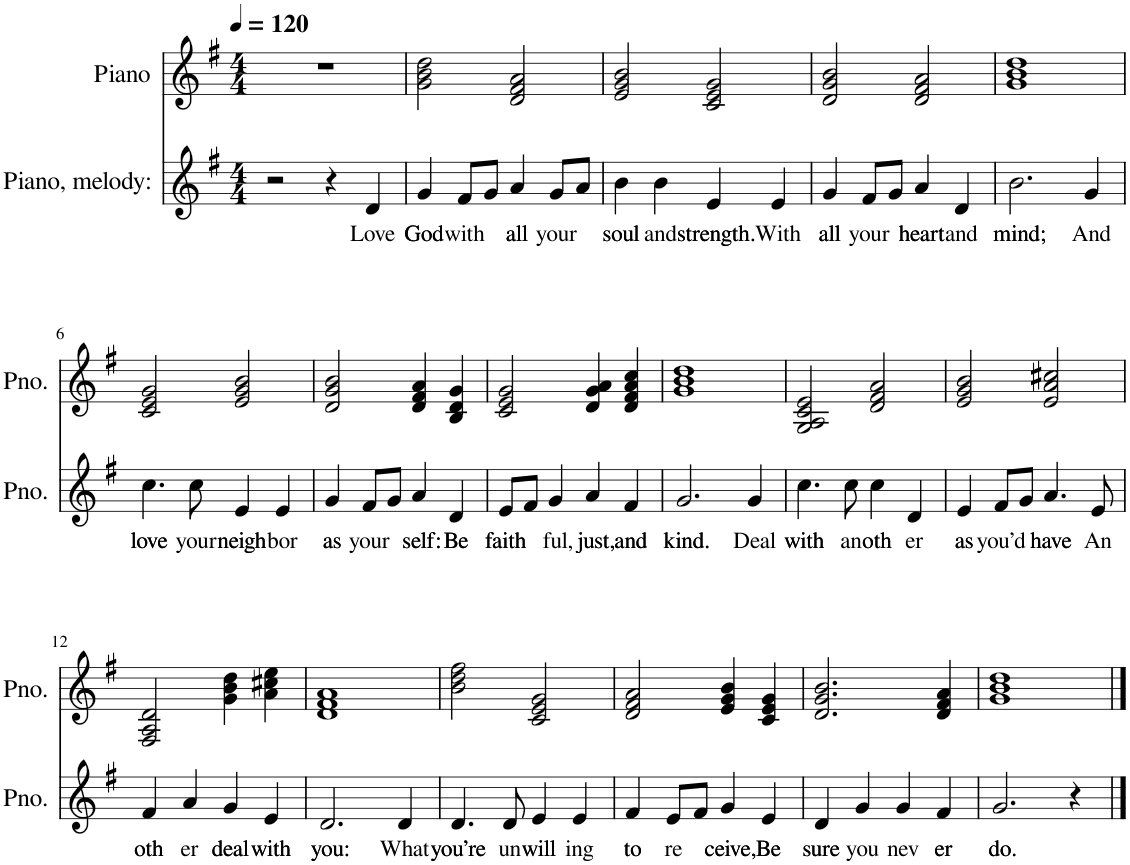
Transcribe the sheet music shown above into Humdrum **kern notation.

**kern	**text	**kern
*part2	*part2	*part1
*staff2	*staff2	*staff1
*I"Piano, melody:	*	*I"Piano
*I'Pno.	*	*I'Pno.
*clefG2	*	*clefG2
*k[f#]	*	*k[f#]
*M4/4	*	*M4/4
*MM120	*	*MM120
=1	=1	=1
2r	.	1r
4r	.	.
!	!LO:LY:b	!
4d/	Love	.
=2	=2	=2
!	!LO:LY:b	!
4g/	God	2g\ 2b\ 2dd\
!	!LO:LY:b	!
8f#/L	with	.
8g/J	.	.
!	!LO:LY:b	!
4a/	all	2d/ 2f#/ 2a/
!	!LO:LY:b	!
8g/L	your	.
8a/J	.	.
=3	=3	=3
!	!LO:LY:b	!
4b\	soul	2e/ 2g/ 2b/
!	!LO:LY:b	!
4b\	and	.
!	!LO:LY:b	!
4e/	strength.	2c/ 2e/ 2g/
!	!LO:LY:b	!
4e/	With	.
=4	=4	=4
!	!LO:LY:b	!
4g/	all	2d/ 2g/ 2b/
!	!LO:LY:b	!
8f#/L	your	.
8g/J	.	.
!	!LO:LY:b	!
4a/	heart	2d/ 2f#/ 2a/
!	!LO:LY:b	!
4d/	and	.
=5	=5	=5
!	!LO:LY:b	!
2.b\	mind;	1g 1b 1dd
!	!LO:LY:b	!
4g/	And	.
!!LO:LB:g=z
=6	=6	=6
!	!LO:LY:b	!
4.cc\	love	2c/ 2e/ 2g/
!	!LO:LY:b	!
8cc\	your	.
!	!LO:LY:b	!
4e/	neigh	2e/ 2g/ 2b/
!	!LO:LY:b	!
4e/	bor	.
=7	=7	=7
!	!LO:LY:b	!
4g/	as	2d/ 2g/ 2b/
!	!LO:LY:b	!
8f#/L	your	.
8g/J	.	.
!	!LO:LY:b	!
4a/	self:	4d/ 4f#/ 4a/
!	!LO:LY:b	!
4d/	Be	4B/ 4d/ 4g/
=8	=8	=8
!	!LO:LY:b	!
8e/L	faith	2c/ 2e/ 2g/
8f#/J	.	.
!	!LO:LY:b	!
4g/	ful,	.
!	!LO:LY:b	!
4a/	just,	4d/ 4g/ 4a/
!	!LO:LY:b	!
4f#/	and	4d/ 4f#/ 4a/ 4cc/
=9	=9	=9
!	!LO:LY:b	!
2.g/	kind.	1g 1b 1dd
!	!LO:LY:b	!
4g/	Deal	.
=10	=10	=10
!	!LO:LY:b	!
4.cc\	with	2G/ 2A/ 2c/ 2e/
!	!LO:LY:b	!
8cc\	an	.
!	!LO:LY:b	!
4cc\	oth	2d/ 2f#/ 2a/
!	!LO:LY:b	!
4d/	er	.
=11	=11	=11
!	!LO:LY:b	!
4e/	as	2e/ 2g/ 2b/
!	!LO:LY:b	!
8f#/L	you’d	.
8g/J	.	.
!	!LO:LY:b	!
4.a/	have	2e/ 2a/ 2cc#X/
!	!LO:LY:b	!
8e/	An	.
!!LO:LB:g=z
=12	=12	=12
!	!LO:LY:b	!
4f#/	oth	2F#/ 2A/ 2d/
!	!LO:LY:b	!
4a/	er	.
!	!LO:LY:b	!
4g/	deal	4g\ 4b\ 4dd\
!	!LO:LY:b	!
4e/	with	4a\ 4cc#X\ 4ee\
=13	=13	=13
!	!LO:LY:b	!
2.d/	you:	1d 1f# 1a
!	!LO:LY:b	!
4d/	What	.
=14	=14	=14
!	!LO:LY:b	!
4.d/	you’re	2b\ 2dd\ 2ff#\
!	!LO:LY:b	!
8d/	un	.
!	!LO:LY:b	!
4e/	will	2c/ 2e/ 2g/
!	!LO:LY:b	!
4e/	ing	.
=15	=15	=15
!	!LO:LY:b	!
4f#/	to	2d/ 2f#/ 2a/
!	!LO:LY:b	!
8e/L	re	.
8f#/J	.	.
!	!LO:LY:b	!
4g/	ceive,	4e/ 4g/ 4b/
!	!LO:LY:b	!
4e/	Be	4c/ 4e/ 4g/
=16	=16	=16
!	!LO:LY:b	!
4d/	sure	2.d/ 2.g/ 2.b/
!	!LO:LY:b	!
4g/	you	.
!	!LO:LY:b	!
4g/	nev	.
!	!LO:LY:b	!
4f#/	er	4d/ 4f#/ 4a/
=17	=17	=17
!	!LO:LY:b	!
2.g/	do.	1g 1b 1dd
4r	.	.
==	==	==
*-	*-	*-
